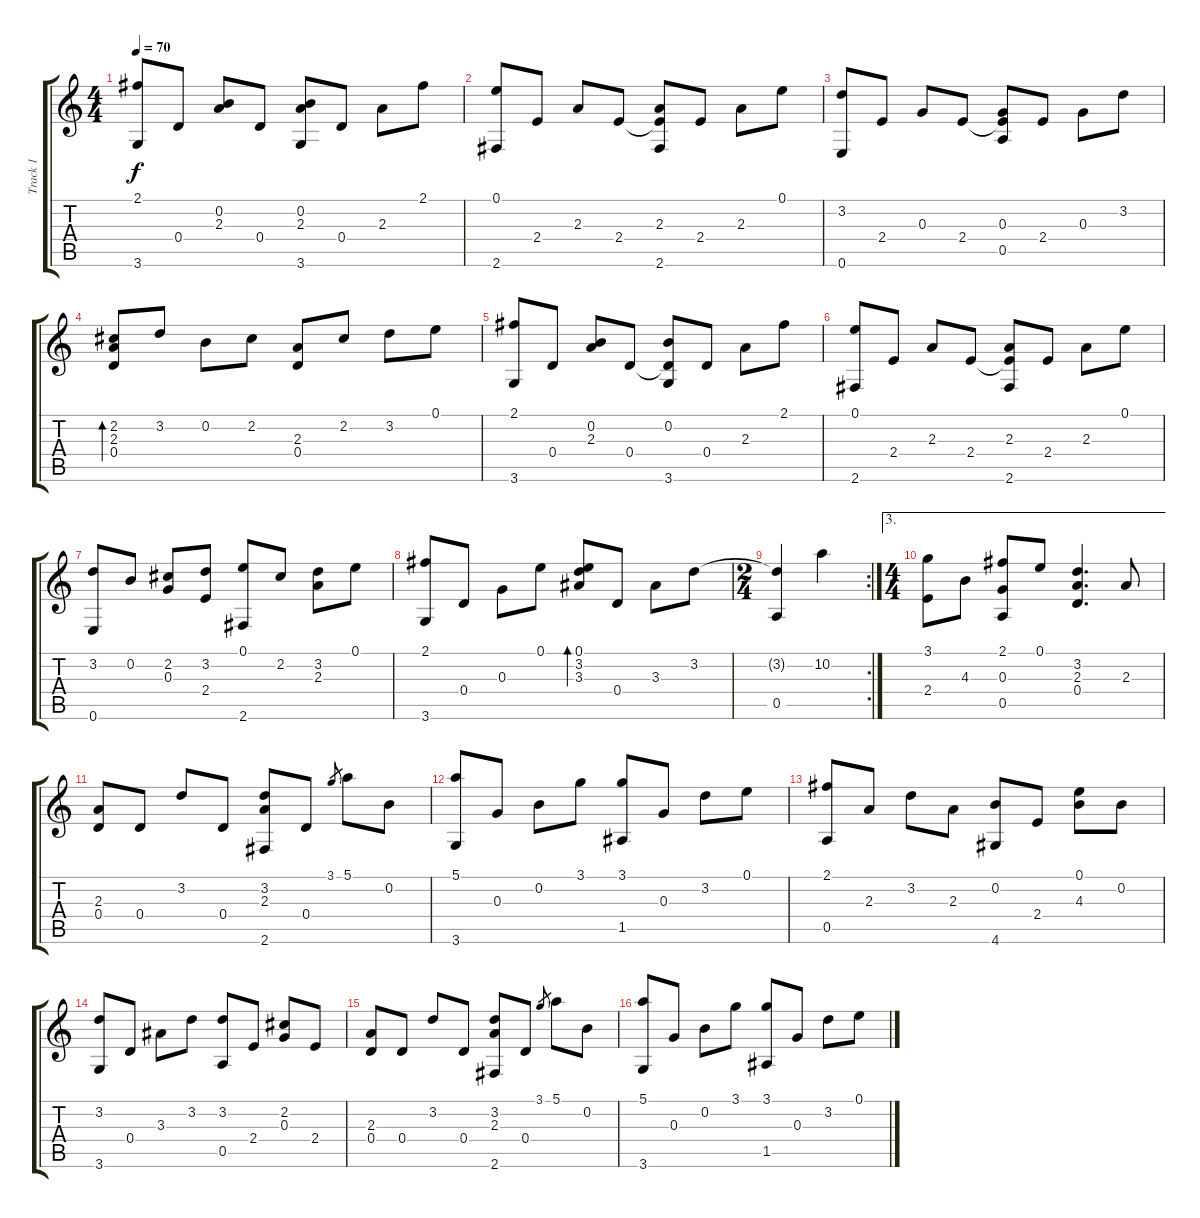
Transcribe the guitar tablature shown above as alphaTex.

\track ("Track 1" "Track 1") {instrument acousticguitarnylon}
\staff {score tabs}
\tuning (E4 B3 G3 D3 A2 E2) {hide}
\ts (4 4)
\tempo 70
\clef g2
\ks c
(2.1 3.6).8{dy f} 0.4.8 (0.2 2.3).8 0.4.8 (0.2 2.3 3.6).8 0.4.8 2.3.8 2.1.8 |
(0.1 2.6).8 2.4.8 2.3.8 2.4.8 (2.3 2.4{t} 2.6).8 2.4.8 2.3.8 0.1.8 |
(3.2 0.6).8 2.4.8 0.3.8 2.4.8 (0.3 2.4{t} 0.5).8 2.4.8 0.3.8 3.2.8 |
(2.2 2.3 0.4).8{bd 60} 3.2.8 0.2.8 2.2.8 (2.3 0.4).8 2.2.8 3.2.8 0.1.8 |
(2.1 3.6).8 0.4.8 (0.2 2.3).8 0.4.8 (0.2 0.4{t} 3.6).8 0.4.8 2.3.8 2.1.8 |
(0.1 2.6).8 2.4.8 2.3.8 2.4.8 (2.3 2.4{t} 2.6).8 2.4.8 2.3.8 0.1.8 |
(3.2 0.6).8 0.2.8 (2.2 0.3).8 (3.2 2.4).8 (0.1 2.6).8 2.2.8 (3.2 2.3).8 0.1.8 |
(2.1 3.6).8 0.4.8 0.3.8 0.1.8 (0.1 3.2 3.3).8{bd 60} 0.4.8 3.3.8 3.2.8 |
\rc 2
\ts (2 4)
(3.2{t} 0.5).4 10.2.4 |
\ae 3
\ts (4 4)
(3.1 2.4).8 4.3.8 (2.1 0.3 0.5).8 0.1.8 (3.2 2.3 0.4).4{d} 2.3.8 |
(2.3 0.4).8 0.4.8 3.2.8 0.4.8 (3.2 2.3 2.6).8 0.4.8 3.1.8{gr} 5.1.8 0.2.8 |
(5.1 3.6).8 0.3.8 0.2.8 3.1.8 (3.1 1.5).8 0.3.8 3.2.8 0.1.8 |
(2.1 0.5).8 2.3.8 3.2.8 2.3.8 (0.2 4.6).8 2.4.8 (0.1 4.3).8 0.2.8 |
(3.2 3.6).8 0.4.8 3.3.8 3.2.8 (3.2 0.5).8 2.4.8 (2.2 0.3).8 2.4.8 |
(2.3 0.4).8 0.4.8 3.2.8 0.4.8 (3.2 2.3 2.6).8 0.4.8 3.1.8{gr} 5.1.8 0.2.8 |
(5.1 3.6).8 0.3.8 0.2.8 3.1.8 (3.1 1.5).8 0.3.8 3.2.8 0.1.8
